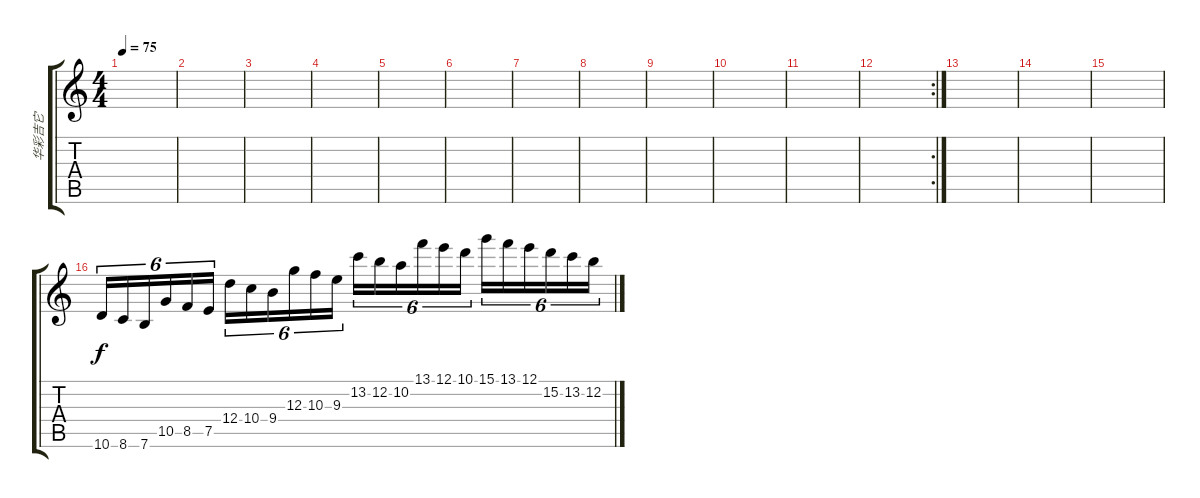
\track ("华彩吉它" "华彩吉它") {instrument distortionguitar}
\staff {score tabs}
\tuning (E4 B3 G3 D3 A2 E2) {hide}
\ts (4 4)
\tempo 75
\clef g2
\ks c
|
|
|
|
|
|
|
|
|
|
|
\rc 2
|
|
|
|
10.6.16{tu (6 4)} 8.6.16{tu (6 4)} 7.6.16{tu (6 4)} 10.5.16{tu (6 4)} 8.5.16{tu (6 4)} 7.5.16{tu (6 4)} 12.4.16{tu (6 4)} 10.4.16{tu (6 4)} 9.4.16{tu (6 4)} 12.3.16{tu (6 4)} 10.3.16{tu (6 4)} 9.3.16{tu (6 4)} 13.2.16{tu (6 4)} 12.2.16{tu (6 4)} 10.2.16{tu (6 4)} 13.1.16{tu (6 4)} 12.1.16{tu (6 4)} 10.1.16{tu (6 4)} 15.1.16{tu (6 4)} 13.1.16{tu (6 4)} 12.1.16{tu (6 4)} 15.2.16{tu (6 4)} 13.2.16{tu (6 4)} 12.2.16{tu (6 4)}
